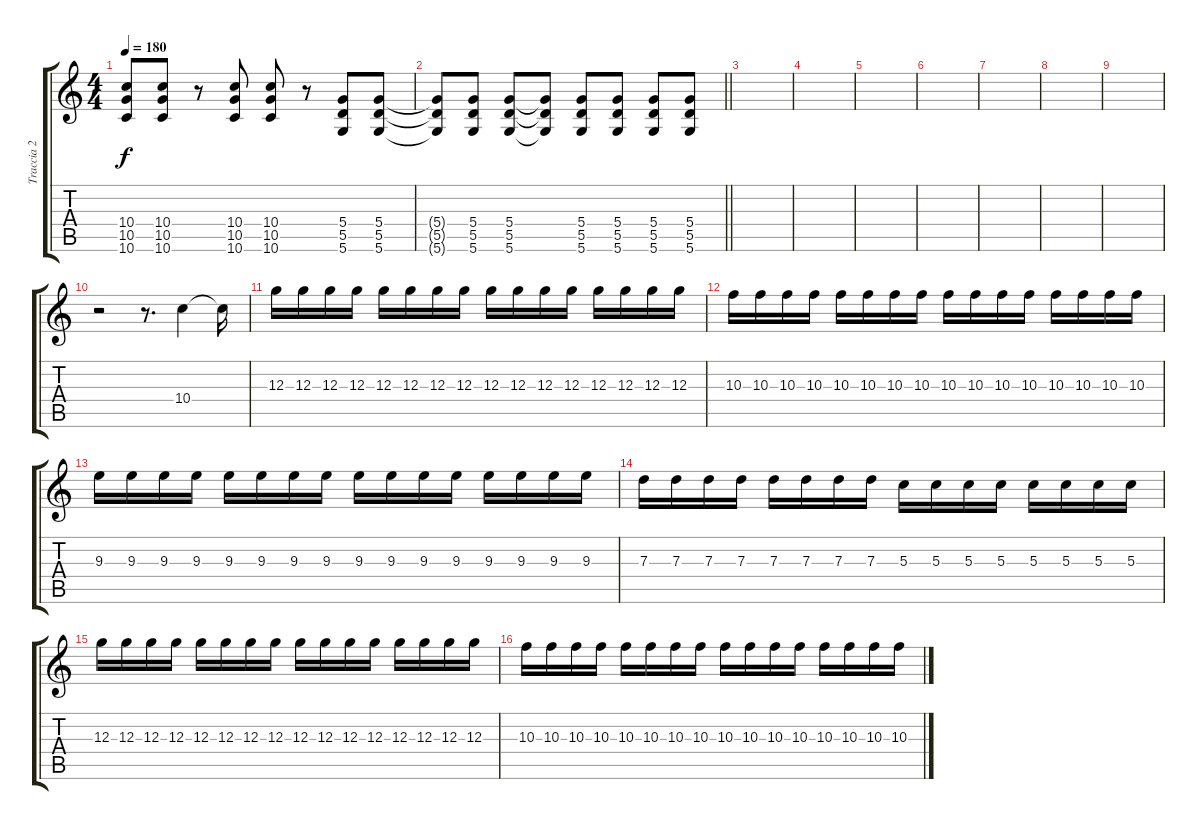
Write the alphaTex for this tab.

\track ("Traccia 2" "Traccia 2") {instrument distortionguitar}
\staff {score tabs}
\tuning (E4 B3 G3 D3 A2 D2) {hide}
\ts (4 4)
\tempo 180
\clef g2
\ks c
(10.4 10.5 10.6).8{dy f} (10.4 10.5 10.6).8 r.8 (10.4 10.5 10.6).8 (10.4 10.5 10.6).8 r.8 (5.4 5.5 5.6).8 (5.4 5.5 5.6).8 |
\barLineRight lightlight
(5.4{t} 5.5{t} 5.6{t}).8 (5.4 5.5 5.6).8 (5.4 5.5 5.6).8 (5.4{t} 5.5{t} 5.6{t}).8 (5.4 5.5 5.6).8 (5.4 5.5 5.6).8 (5.4 5.5 5.6).8 (5.4 5.5 5.6).8 |
|
|
|
|
|
|
|
r.2 r.8{d} 10.4.4 10.4{t}.16 |
12.3.16 12.3.16 12.3.16 12.3.16 12.3.16 12.3.16 12.3.16 12.3.16 12.3.16 12.3.16 12.3.16 12.3.16 12.3.16 12.3.16 12.3.16 12.3.16 |
10.3.16 10.3.16 10.3.16 10.3.16 10.3.16 10.3.16 10.3.16 10.3.16 10.3.16 10.3.16 10.3.16 10.3.16 10.3.16 10.3.16 10.3.16 10.3.16 |
9.3.16 9.3.16 9.3.16 9.3.16 9.3.16 9.3.16 9.3.16 9.3.16 9.3.16 9.3.16 9.3.16 9.3.16 9.3.16 9.3.16 9.3.16 9.3.16 |
7.3.16 7.3.16 7.3.16 7.3.16 7.3.16 7.3.16 7.3.16 7.3.16 5.3.16 5.3.16 5.3.16 5.3.16 5.3.16 5.3.16 5.3.16 5.3.16 |
12.3.16 12.3.16 12.3.16 12.3.16 12.3.16 12.3.16 12.3.16 12.3.16 12.3.16 12.3.16 12.3.16 12.3.16 12.3.16 12.3.16 12.3.16 12.3.16 |
10.3.16 10.3.16 10.3.16 10.3.16 10.3.16 10.3.16 10.3.16 10.3.16 10.3.16 10.3.16 10.3.16 10.3.16 10.3.16 10.3.16 10.3.16 10.3.16
